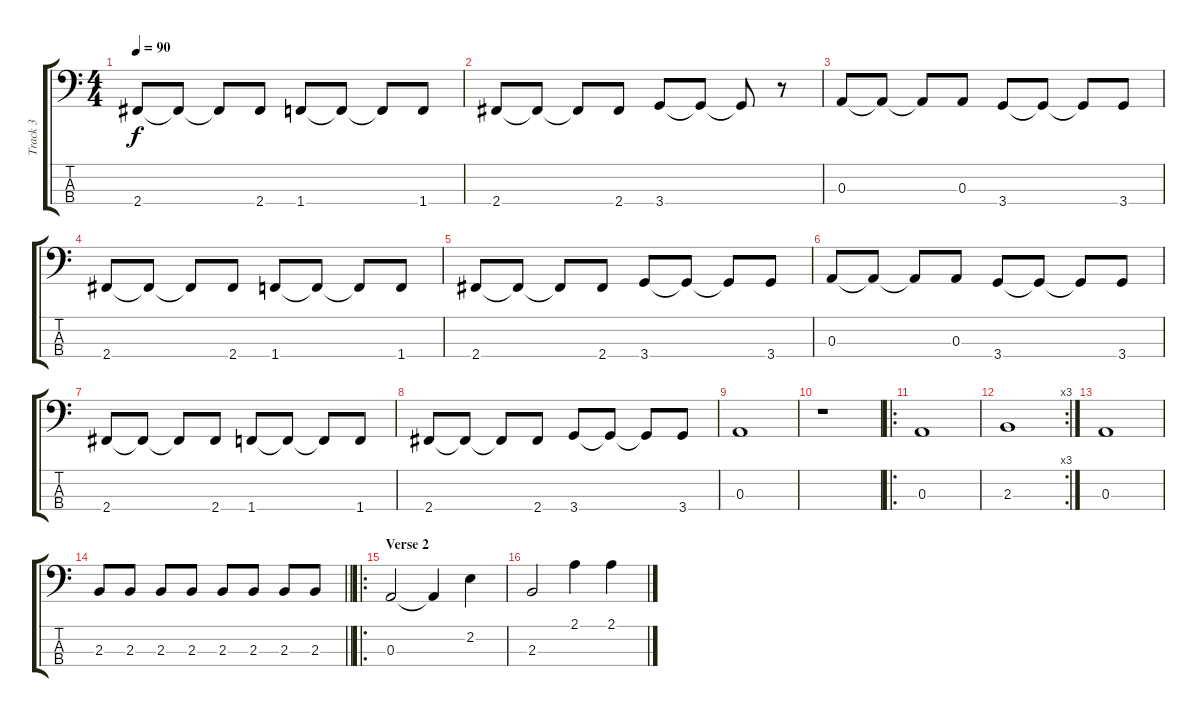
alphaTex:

\track ("Track 3" "Track 3") {instrument electricbassfinger}
\staff {score tabs}
\tuning (G2 D2 A1 E1) {hide}
\ts (4 4)
\tempo 90
\clef f4
\ks c
2.4.8{dy f} 2.4{t}.8 2.4{t}.8 2.4.8 1.4.8 1.4{t}.8 1.4{t}.8 1.4.8 |
2.4.8 2.4{t}.8 2.4{t}.8 2.4.8 3.4.8 3.4{t}.8 3.4{t}.8 r.8 |
0.3.8 0.3{t}.8 0.3{t}.8 0.3.8 3.4.8 3.4{t}.8 3.4{t}.8 3.4.8 |
2.4.8 2.4{t}.8 2.4{t}.8 2.4.8 1.4.8 1.4{t}.8 1.4{t}.8 1.4.8 |
2.4.8 2.4{t}.8 2.4{t}.8 2.4.8 3.4.8 3.4{t}.8 3.4{t}.8 3.4.8 |
0.3.8 0.3{t}.8 0.3{t}.8 0.3.8 3.4.8 3.4{t}.8 3.4{t}.8 3.4.8 |
2.4.8 2.4{t}.8 2.4{t}.8 2.4.8 1.4.8 1.4{t}.8 1.4{t}.8 1.4.8 |
2.4.8 2.4{t}.8 2.4{t}.8 2.4.8 3.4.8 3.4{t}.8 3.4{t}.8 3.4.8 |
0.3.1 |
r.1 |
\ro
0.3.1 |
\rc 3
2.3.1 |
0.3.1 |
\barLineRight lightlight
2.3.8 2.3.8 2.3.8 2.3.8 2.3.8 2.3.8 2.3.8 2.3.8 |
\ro
\section ("" "Verse 2")
0.3.2 0.3{t}.4 2.2.4 |
2.3.2 2.1.4 2.1.4
